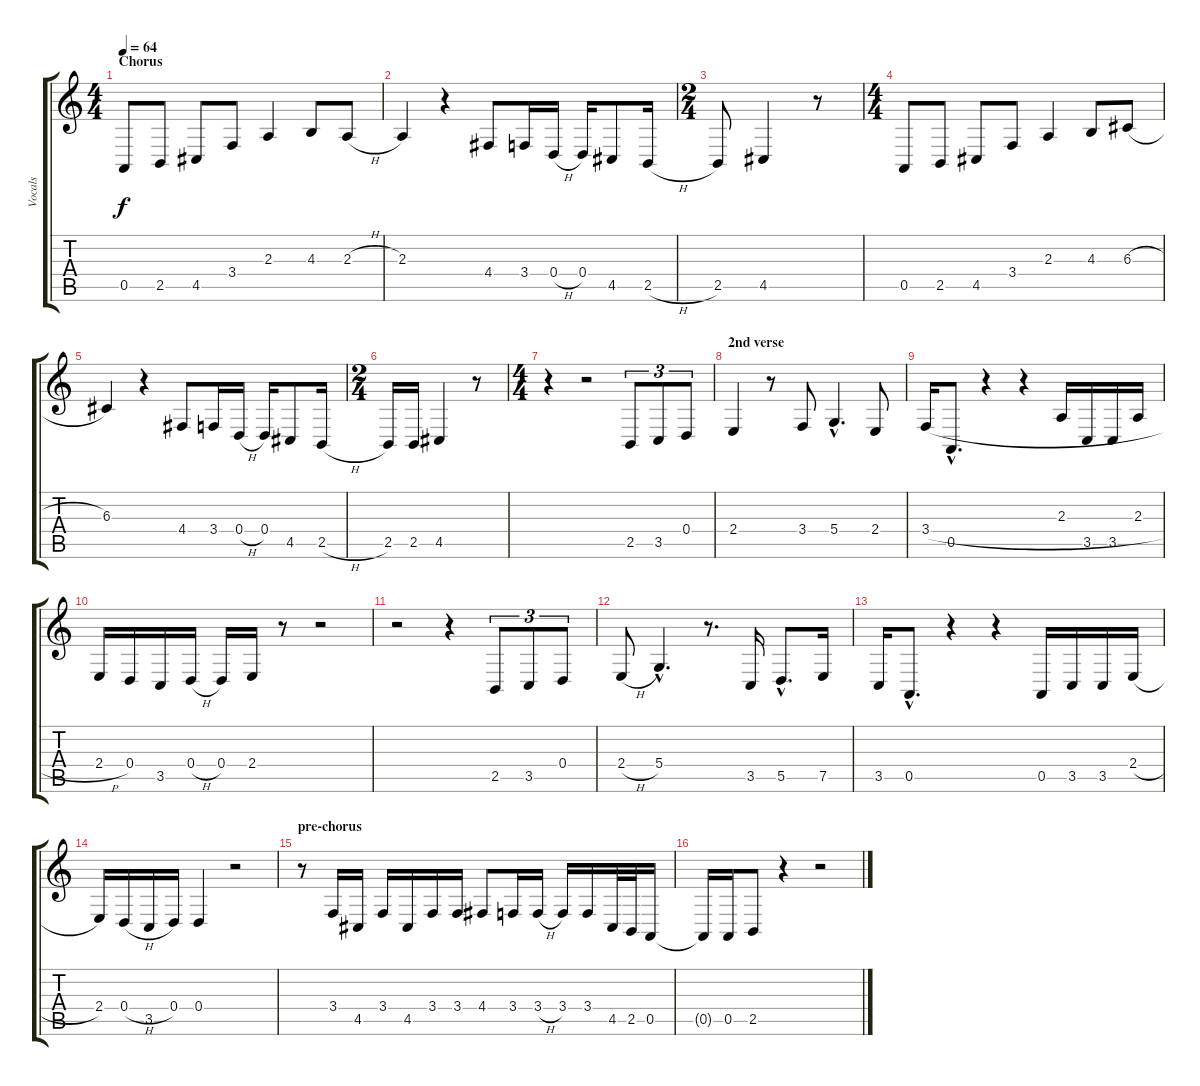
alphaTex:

\track ("Vocals" "Vocals") {instrument cello}
\staff {score tabs}
\tuning (E4 B3 G3 D3 A2 E2) {hide}
\ts (4 4)
\section ("" "Chorus")
\tempo 64
\clef g2
\ks c
0.5.8{dy f} 2.5.8 4.5.8 3.4.8 2.3.4 4.3.8 2.3{h}.8 |
2.3.4 r.4 4.4.8 3.4.16 0.4{h}.16 0.4.16 4.5.8 2.5{h}.16 |
\ts (2 4)
2.5.8 4.5.4 r.8 |
\ts (4 4)
0.5.8 2.5.8 4.5.8 3.4.8 2.3.4 4.3.8 6.3{h}.8 |
6.3.4 r.4 4.4.8 3.4.16 0.4{h}.16 0.4.16 4.5.8 2.5{h}.16 |
\ts (2 4)
2.5.16 2.5.16 4.5.4 r.8 |
\ts (4 4)
r.4 r.2 2.5.8{tu (3 2)} 3.5.8{tu (3 2)} 0.4.8{tu (3 2)} |
\section ("" "2nd verse")
2.4.4 r.8 3.4.8 5.4{hac}.4{d} 2.4.8 |
3.4{h}.16 0.5{hac}.8{d} r.4 r.4 2.3.16 3.5.16 3.5.16 2.3.16 |
2.4{h}.16 0.4.16 3.5.16 0.4{h}.16 0.4.16 2.4.16 r.8 r.2 |
r.2 r.4 2.5.8{tu (3 2)} 3.5.8{tu (3 2)} 0.4.8{tu (3 2)} |
2.4{h}.8 5.4{hac}.4{d} r.8{d} 3.5.16 5.5{hac}.8{d} 7.5.16 |
3.5.16 0.5{hac}.8{d} r.4 r.4 0.5.16 3.5.16 3.5.16 2.4{h}.16 |
2.4.16 0.4{h}.16 3.5.16 0.4.16 0.4.4 r.2 |
\section ("" "pre-chorus")
r.8 3.4.16 4.5.16 3.4.16 4.5.16 3.4.16 3.4.16 4.4.8 3.4.16 3.4{h}.16 3.4.16 3.4.16 4.5.32 2.5.32 0.5.16 |
0.5{t}.16 0.5.16 2.5.8 r.4 r.2
